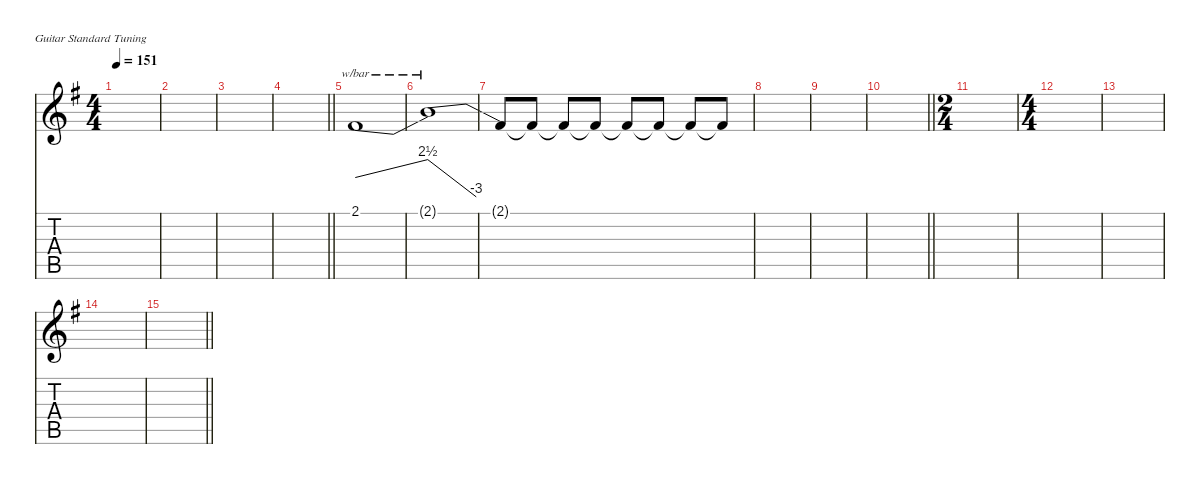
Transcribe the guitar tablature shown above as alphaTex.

\defaultSystemsLayout 4
\hideDynamics
\bracketExtendMode nobrackets
\singleTrackTrackNamePolicy hidden
\multiTrackTrackNamePolicy hidden
\otherSystemsTrackNameOrientation horizontal
\track ("[Overdub3]" "vln.") {defaultSystemsLayout 32 instrument violin}
\staff {score tabs}
\tuning (E4 B3 G3 D3 A2 E2)
\ts (4 4)
\tempo 151
\clef g2
\ks eminor
|
|
|
\barLineRight lightlight
|
2.1{acc #}.1{tbe (dive default 0 0 60 10)} |
2.1{t}.1{tbe (dive default 0 10 60 -12)} |
2.1{t acc #}.8 2.1{t acc #}.8 2.1{t acc #}.8 2.1{t acc #}.8 2.1{t acc #}.8 2.1{t acc #}.8 2.1{t acc #}.8 2.1{t acc #}.8 |
|
|
\barLineRight lightlight
|
\ts (2 4)
\beaming (8 2 2)
|
\ts (4 4)
\beaming (8 2 2 2 2)
|
|
|
\barLineRight lightlight
